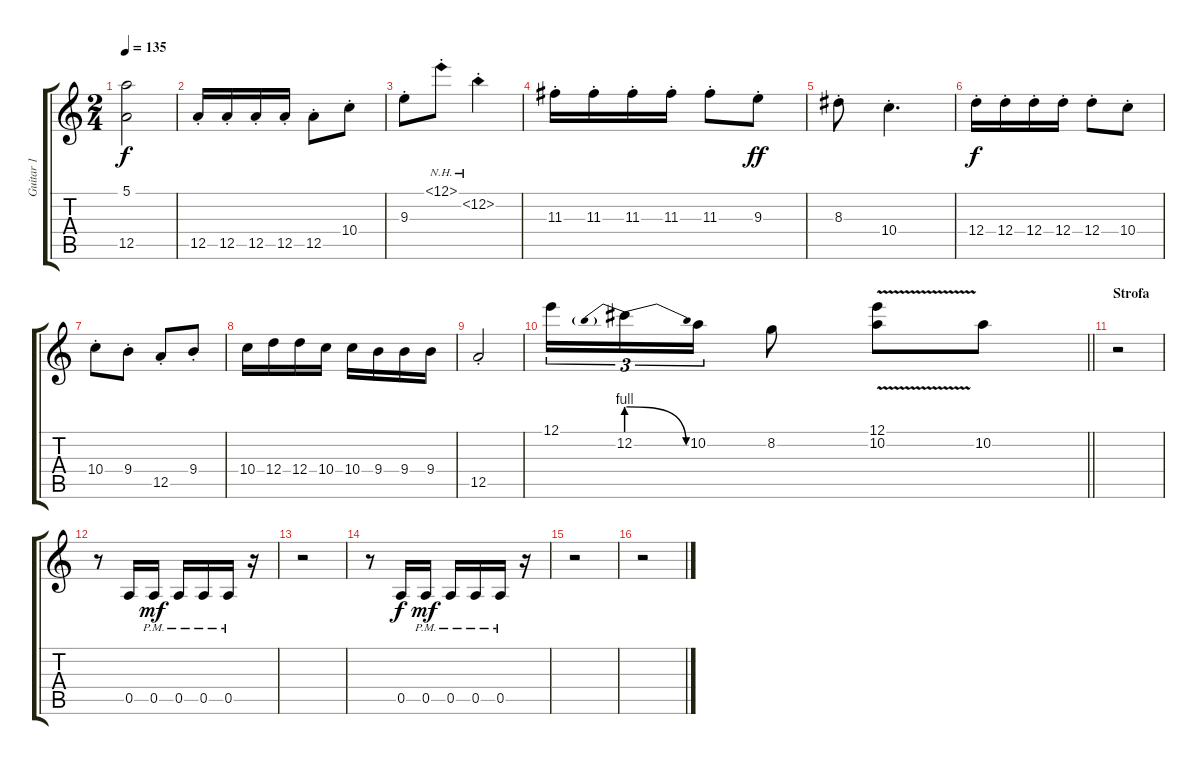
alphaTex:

\track ("Guitar 1" "Guitar 1") {instrument distortionguitar}
\staff {score tabs}
\tuning (E4 B3 G3 D3 A2 E2) {hide}
\ts (2 4)
\tempo 135
\clef g2
\ks c
(5.1{t} 12.5{t}).2{dy f} |
12.5{st}.16 12.5{st}.16 12.5{st}.16 12.5{st}.16 12.5{st}.8 10.4{st}.8 |
9.3{st}.8 12.1{nh st}.8 12.2{nh st}.4 |
11.3{st}.16 11.3{st}.16 11.3{st}.16 11.3{st}.16 11.3{st}.8 9.3{st}.8{dy ff} |
8.3{st}.8 10.4{st}.4{d} |
12.4{st}.16{dy f} 12.4{st}.16 12.4{st}.16 12.4{st}.16 12.4{st}.8 10.4{st}.8 |
10.4{st}.8 9.4{st}.8 12.5{st}.8 9.4{st}.8 |
10.4.16 12.4.16 12.4.16 10.4.16 10.4.16 9.4.16 9.4.16 9.4.16 |
12.5{st}.2 |
\barLineRight lightlight
12.1.16{tu (3 2)} 12.2{be (prebendrelease 0 4 60 0)}.16{tu (3 2)} 10.2.16{tu (3 2)} 8.2.8 (12.1 10.2{v}).8 10.2.8 |
\section ("" "Strofa")
r.2 |
r.8 0.5.16 0.5{pm}.16{dy mf} 0.5{pm}.16 0.5{pm}.16 0.5{pm}.16 r.16 |
r.2 |
r.8 0.5.16{dy f} 0.5{pm}.16{dy mf} 0.5{pm}.16 0.5{pm}.16 0.5{pm}.16 r.16 |
r.2 |
r.2
